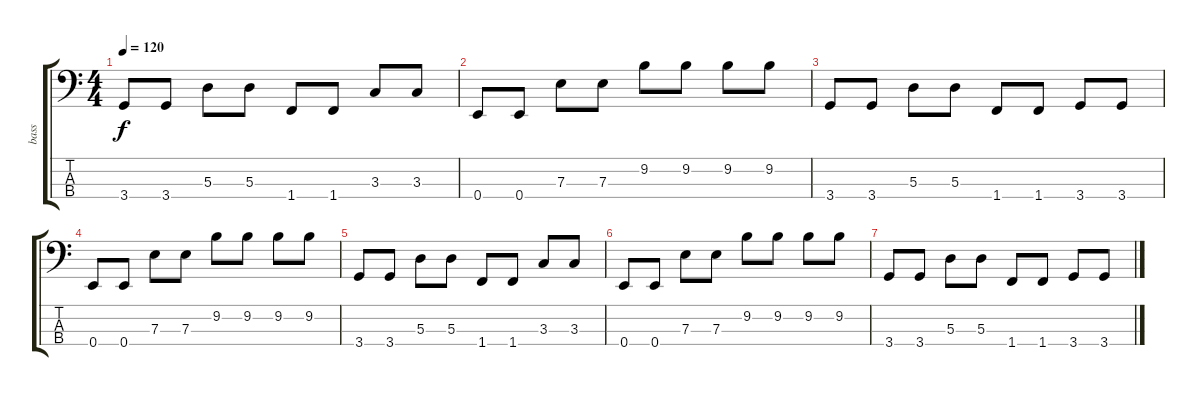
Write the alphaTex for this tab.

\track ("bass" "bass") {instrument electricbasspick}
\staff {score tabs}
\tuning (G2 D2 A1 E1) {hide}
\ts (4 4)
\tempo 120
\clef f4
\ks c
3.4.8{dy f} 3.4.8 5.3.8 5.3.8 1.4.8 1.4.8 3.3.8 3.3.8 |
0.4.8 0.4.8 7.3.8 7.3.8 9.2.8 9.2.8 9.2.8 9.2.8 |
3.4.8 3.4.8 5.3.8 5.3.8 1.4.8 1.4.8 3.4.8 3.4.8 |
0.4.8 0.4.8 7.3.8 7.3.8 9.2.8 9.2.8 9.2.8 9.2.8 |
3.4.8 3.4.8 5.3.8 5.3.8 1.4.8 1.4.8 3.3.8 3.3.8 |
0.4.8 0.4.8 7.3.8 7.3.8 9.2.8 9.2.8 9.2.8 9.2.8 |
3.4.8 3.4.8 5.3.8 5.3.8 1.4.8 1.4.8 3.4.8 3.4.8
